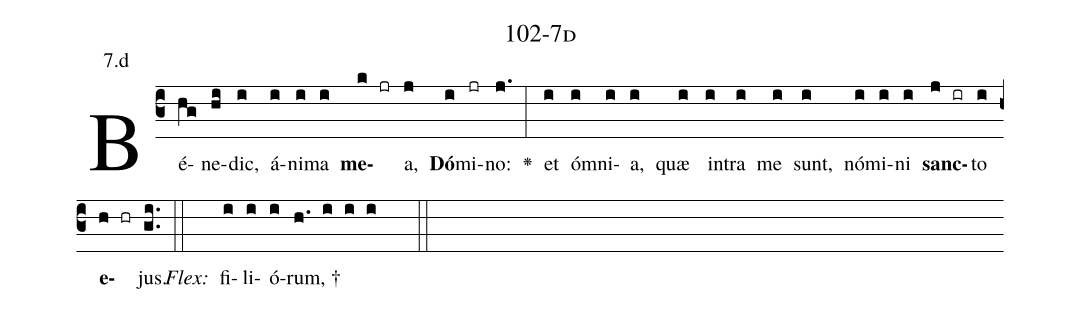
name: 102-7d;
annotation: 7.d;
%%
(c3)Bé(hg)ne(hi)dic,(i) á(i)ni(i)ma(i) <b>me</b>(k jr)a,(j) <b>Dó</b>(i)mi(jr)no:(j.) <v>\greheightstar</v>(:) et(i) óm(i)ni(i)a,(i) quæ(i) in(i)tra(i) me(i) sunt,(i) nó(i)mi(i)ni(i) <b>sanc</b>(j ir)to(i) <b>e</b>(h hr)jus.(gi..) (::)
<i>Flex:</i>()  fi(i)li(i)ó(i)rum, †(h. i i i  ::)

%E(i) u(i) o(j) u(i) a(h) e.(gi..) (::)
